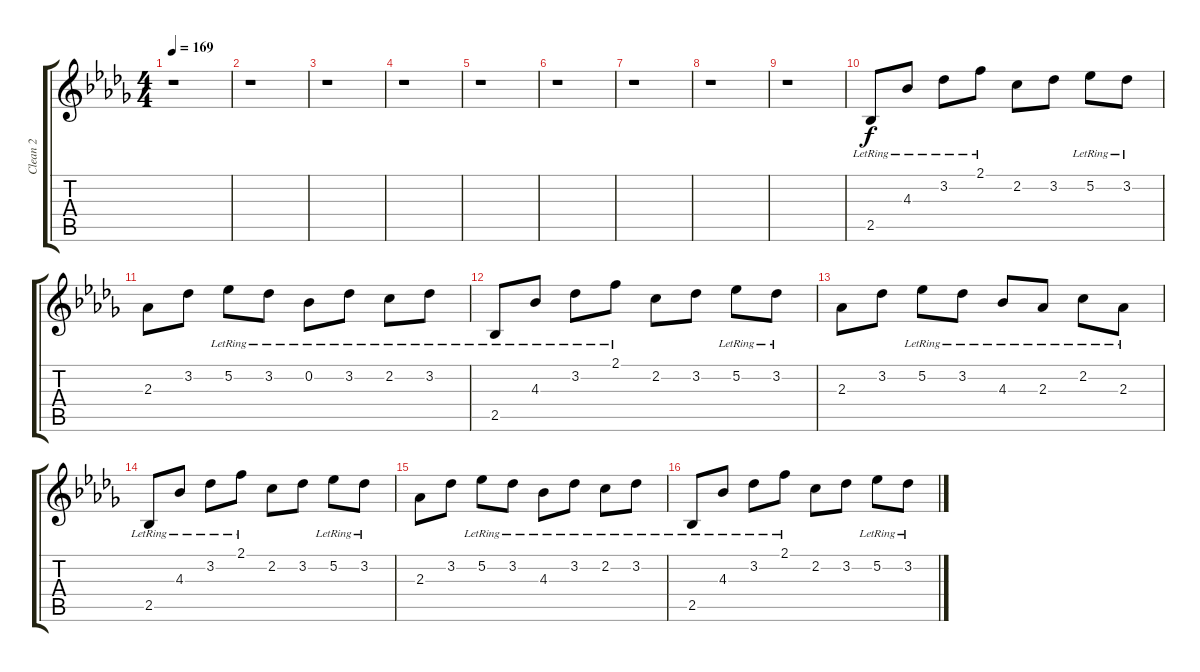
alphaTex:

\track ("Clean 2" "Clean 2") {instrument acousticguitarsteel}
\staff {score tabs}
\tuning (Eb4 Bb3 Gb3 Db3 Ab2 Eb2) {hide}
\ts (4 4)
\tempo 169
\clef g2
\ks db
r.1{dy f} |
r.1 |
r.1 |
r.1 |
r.1 |
r.1 |
r.1 |
r.1 |
r.1 |
2.5{lr}.8 4.3{lr}.8 3.2{lr}.8 2.1{lr}.8 2.2.8 3.2.8 5.2{lr}.8 3.2{lr}.8 |
2.3.8 3.2.8 5.2{lr}.8 3.2{lr}.8 0.2{lr}.8 3.2{lr}.8 2.2{lr}.8 3.2{lr}.8 |
2.5{lr}.8 4.3{lr}.8 3.2{lr}.8 2.1{lr}.8 2.2.8 3.2.8 5.2{lr}.8 3.2{lr}.8 |
2.3.8 3.2.8 5.2{lr}.8 3.2{lr}.8 4.3{lr}.8 2.3{lr}.8 2.2{lr}.8 2.3{lr}.8 |
2.5{lr}.8 4.3{lr}.8 3.2{lr}.8 2.1{lr}.8 2.2.8 3.2.8 5.2{lr}.8 3.2{lr}.8 |
2.3.8 3.2.8 5.2{lr}.8 3.2{lr}.8 4.3{lr}.8 3.2{lr}.8 2.2{lr}.8 3.2{lr}.8 |
2.5{lr}.8 4.3{lr}.8 3.2{lr}.8 2.1{lr}.8 2.2.8 3.2.8 5.2{lr}.8 3.2{lr}.8
